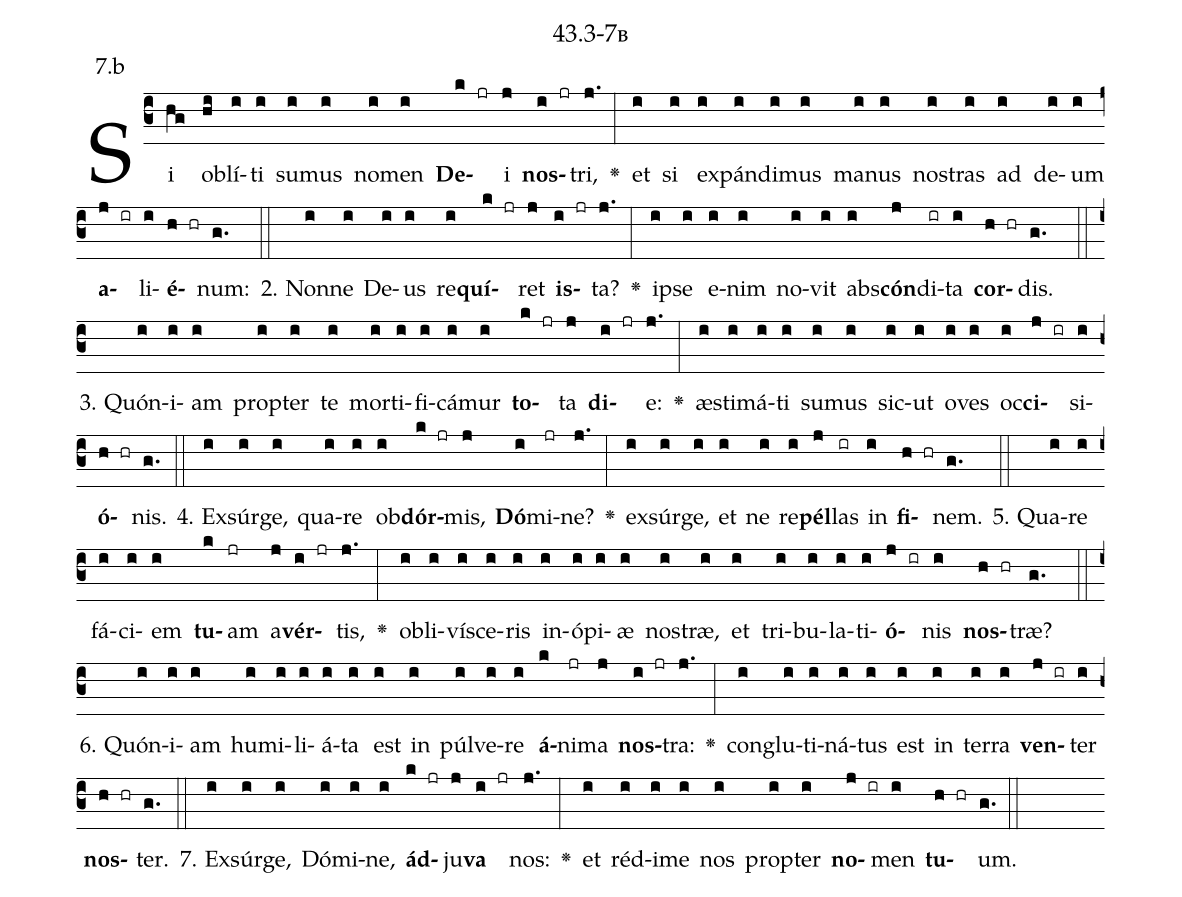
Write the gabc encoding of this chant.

name: 43.3-7b;
annotation: 7.b;
%%
(c3)Si(hg) ob(hi)lí(i)ti(i) su(i)mus(i) no(i)men(i) <b>De</b>(k jr)i(j) <b>nos</b>(i jr)tri,(j.) <v>\greheightstar</v>(:) et(i) si(i) ex(i)pán(i)di(i)mus(i) ma(i)nus(i) nos(i)tras(i) ad(i) de(i)um(i) <b>a</b>(j ir)li(i)<b>é</b>(h hr)num:(g.) (::)
2. Non(i)ne(i) De(i)us(i) re(i)<b>quí</b>(k jr)ret(j) <b>is</b>(i jr)ta?(j.) <v>\greheightstar</v>(:) ip(i)se(i) e(i)nim(i) no(i)vit(i) abs(i)<b>cón</b>(j)di(ir)ta(i) <b>cor</b>(h hr)dis.(g.) (::)
3. Quón(i)i(i)am(i) prop(i)ter(i) te(i) mor(i)ti(i)fi(i)cá(i)mur(i) <b>to</b>(k jr)ta(j) <b>di</b>(i jr)e:(j.) <v>\greheightstar</v>(:) æs(i)ti(i)má(i)ti(i) su(i)mus(i) sic(i)ut(i) o(i)ves(i) oc(i)<b>ci</b>(j ir)si(i)<b>ó</b>(h hr)nis.(g.) (::)
4. Ex(i)súr(i)ge,(i) qua(i)re(i) ob(i)<b>dór</b>(k jr)mis,(j) <b>Dó</b>(i)mi(jr)ne?(j.) <v>\greheightstar</v>(:) ex(i)súr(i)ge,(i) et(i) ne(i) re(i)<b>pél</b>(j)las(ir) in(i) <b>fi</b>(h hr)nem.(g.) (::)
5. Qua(i)re(i) fá(i)ci(i)em(i) <b>tu</b>(k)am(jr) a(j)<b>vér</b>(i jr)tis,(j.) <v>\greheightstar</v>(:) ob(i)li(i)ví(i)sce(i)ris(i) in(i)ó(i)pi(i)æ(i) nos(i)træ,(i) et(i) tri(i)bu(i)la(i)ti(i)<b>ó</b>(j ir)nis(i) <b>nos</b>(h hr)træ?(g.) (::)
6. Quón(i)i(i)am(i) hu(i)mi(i)li(i)á(i)ta(i) est(i) in(i) púl(i)ve(i)re(i) <b>á</b>(k)ni(jr)ma(j) <b>nos</b>(i jr)tra:(j.) <v>\greheightstar</v>(:) con(i)glu(i)ti(i)ná(i)tus(i) est(i) in(i) ter(i)ra(i) <b>ven</b>(j ir)ter(i) <b>nos</b>(h hr)ter.(g.) (::)
7. Ex(i)súr(i)ge,(i) Dó(i)mi(i)ne,(i) <b>ád</b>(k jr)ju(j)<b>va</b>(i jr) nos:(j.) <v>\greheightstar</v>(:) et(i) réd(i)i(i)me(i) nos(i) prop(i)ter(i) <b>no</b>(j ir)men(i) <b>tu</b>(h hr)um.(g.) (::)
